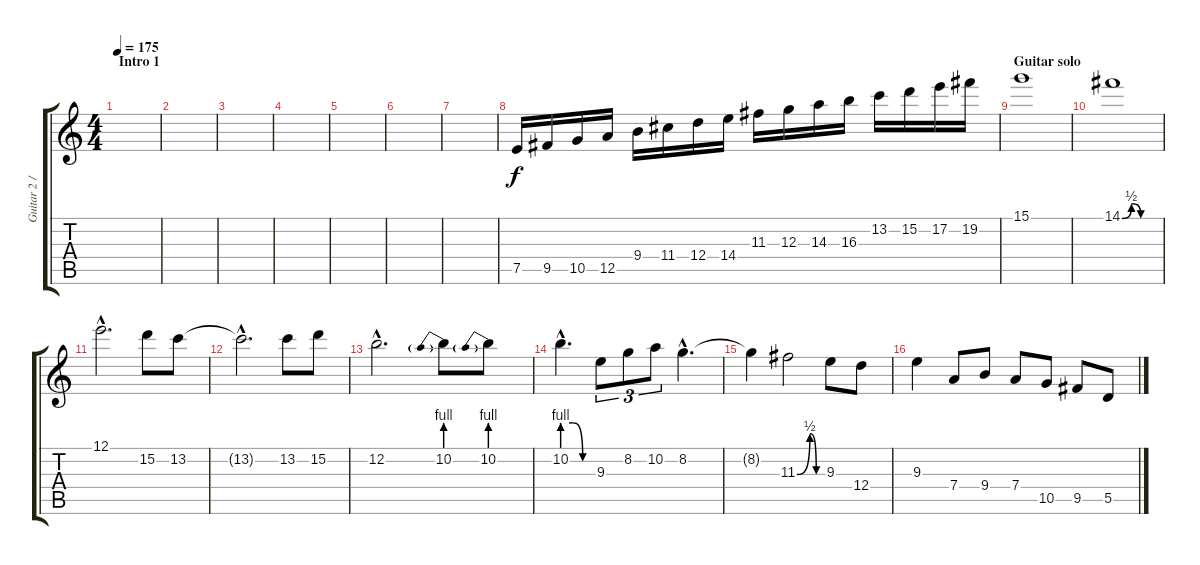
\track ("Guitar 2 / Keyboard solo" "Guitar 2 /") {instrument distortionguitar}
\staff {score tabs}
\tuning (E4 B3 G3 D3 A2 E2) {hide}
\ts (4 4)
\section ("" "Intro 1")
\tempo 175
\clef g2
\ks c
|
|
|
|
|
|
|
7.5.16 9.5.16 10.5.16 12.5.16 9.4.16 11.4.16 12.4.16 14.4.16 11.3.16 12.3.16 14.3.16 16.3.16 13.2.16 15.2.16 17.2.16 19.2.16 |
\section ("" "Guitar solo")
15.1.1 |
14.1{be (custom 0 0 15 2 30 0 45 0 60 0)}.1 |
12.1{hac}.2{d} 15.2.8 13.2.8 |
13.2{hac t}.2{d} 13.2.8 15.2.8 |
12.2{hac}.2{d} 10.2{be (prebend 0 4 60 4)}.8 10.2{be (prebend 0 4 60 4)}.8 |
10.2{be (custom 0 4 20 4 40 0 60 0) hac}.4{d} 9.3.8{tu (3 2)} 8.2.8{tu (3 2)} 10.2.8{tu (3 2)} 8.2{hac}.4{d} |
8.2{t}.4 11.3{be (custom 0 0 30 2 45 0 60 0)}.2 9.3.8 12.4.8 |
9.3.4 7.4.8 9.4.8 7.4.8 10.5.8 9.5.8 5.5.8
